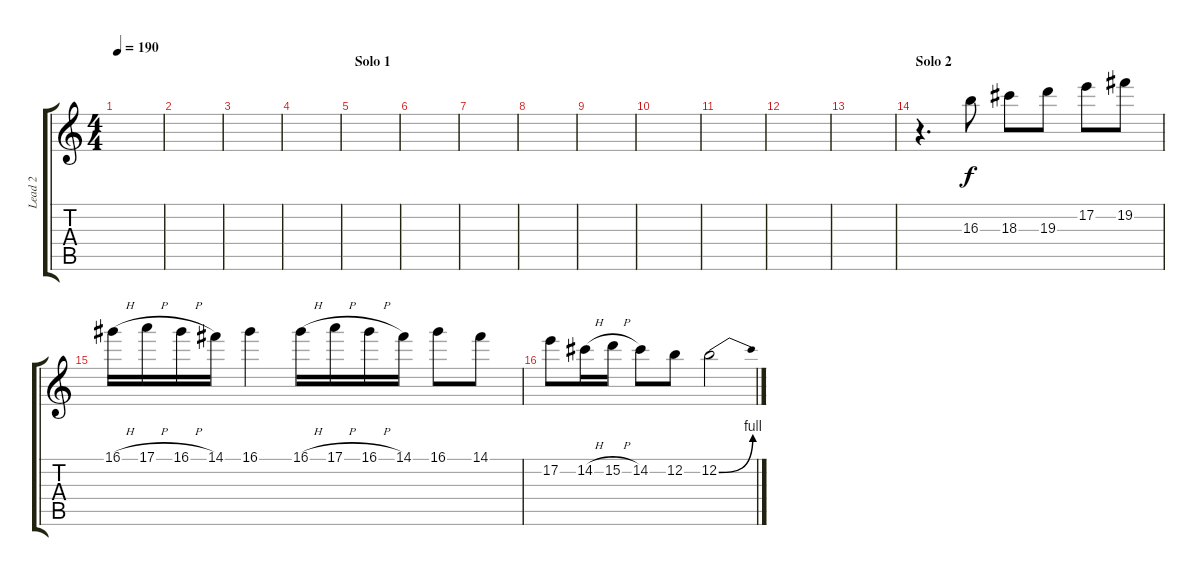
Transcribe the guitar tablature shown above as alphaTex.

\track ("Lead 2" "Lead 2") {instrument distortionguitar}
\staff {score tabs}
\tuning (E4 B3 G3 D3 A2 E2) {hide}
\ts (4 4)
\tempo 190
\clef g2
\ks c
|
|
|
|
\section ("" "Solo 1 ")
|
|
|
|
|
|
|
|
|
\section ("" "Solo 2")
r.4{d volume 16} 16.3.8 18.3.8 19.3.8 17.2.8 19.2.8 |
16.1{h}.16 17.1{h}.16 16.1{h}.16 14.1.16 16.1.4 16.1{h}.16 17.1{h}.16 16.1{h}.16 14.1.16 16.1.8 14.1.8 |
17.2.8 14.2{h}.16 15.2{h}.16 14.2.8 12.2.8 12.2{be (bend 0 0 60 4)}.2
